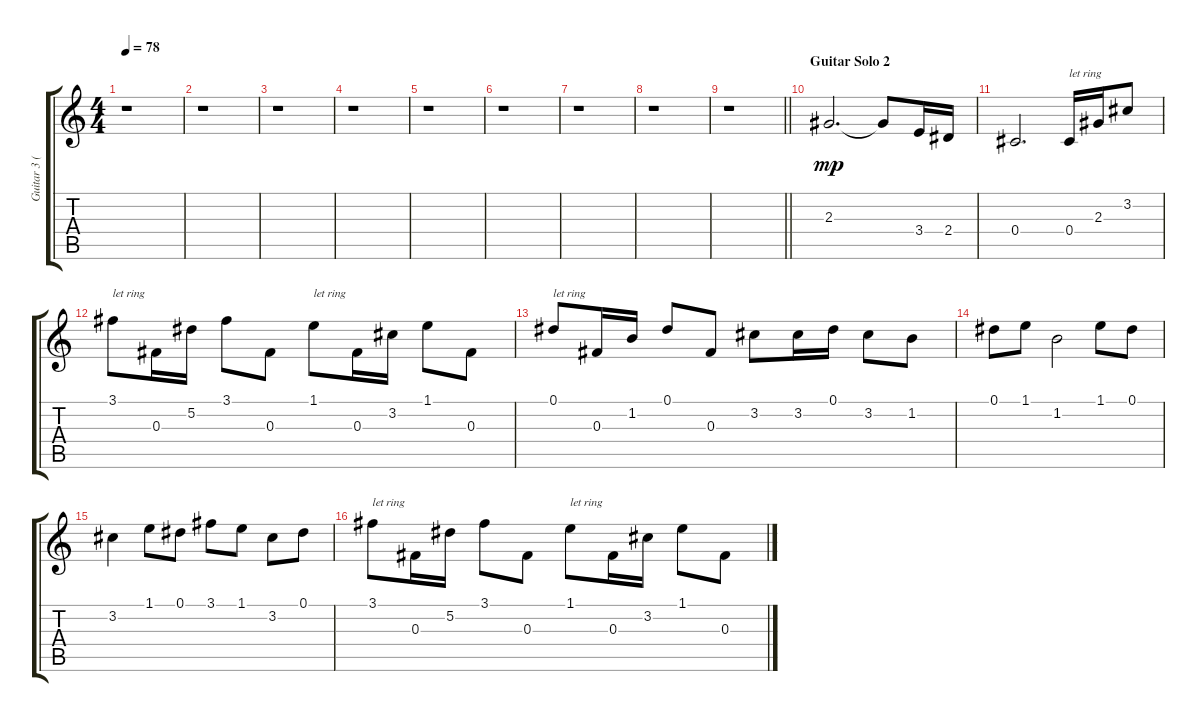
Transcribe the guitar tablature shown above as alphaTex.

\track ("Guitar 3 (Gilbey)" "Guitar 3 (") {instrument acousticguitarsteel}
\staff {score tabs}
\tuning (Eb4 Bb3 Gb3 Db3 Ab2 Eb2) {hide}
\ts (4 4)
\tempo 78
\clef g2
\ks c
r.1{dy mp} |
r.1 |
r.1 |
r.1 |
r.1 |
r.1 |
r.1 |
r.1 |
\barLineRight lightlight
r.1 |
\section ("" "Guitar Solo 2")
2.3.2{d} 2.3{t}.8 3.4.16 2.4.16 |
0.4.2{d} 0.4.16{txt "let ring"} 2.3.16 3.2.8 |
3.1.8{txt "let ring"} 0.3.16 5.2.16 3.1.8 0.3.8 1.1.8{txt "let ring"} 0.3.16 3.2.16 1.1.8 0.3.8 |
0.1.8{txt "let ring"} 0.3.16 1.2.16 0.1.8 0.3.8 3.2.8 3.2.16 0.1.16 3.2.8 1.2.8 |
0.1.8 1.1.8 1.2.2 1.1.8 0.1.8 |
3.2.4 1.1.8 0.1.8 3.1.8 1.1.8 3.2.8 0.1.8 |
3.1.8{txt "let ring"} 0.3.16 5.2.16 3.1.8 0.3.8 1.1.8{txt "let ring"} 0.3.16 3.2.16 1.1.8 0.3.8
